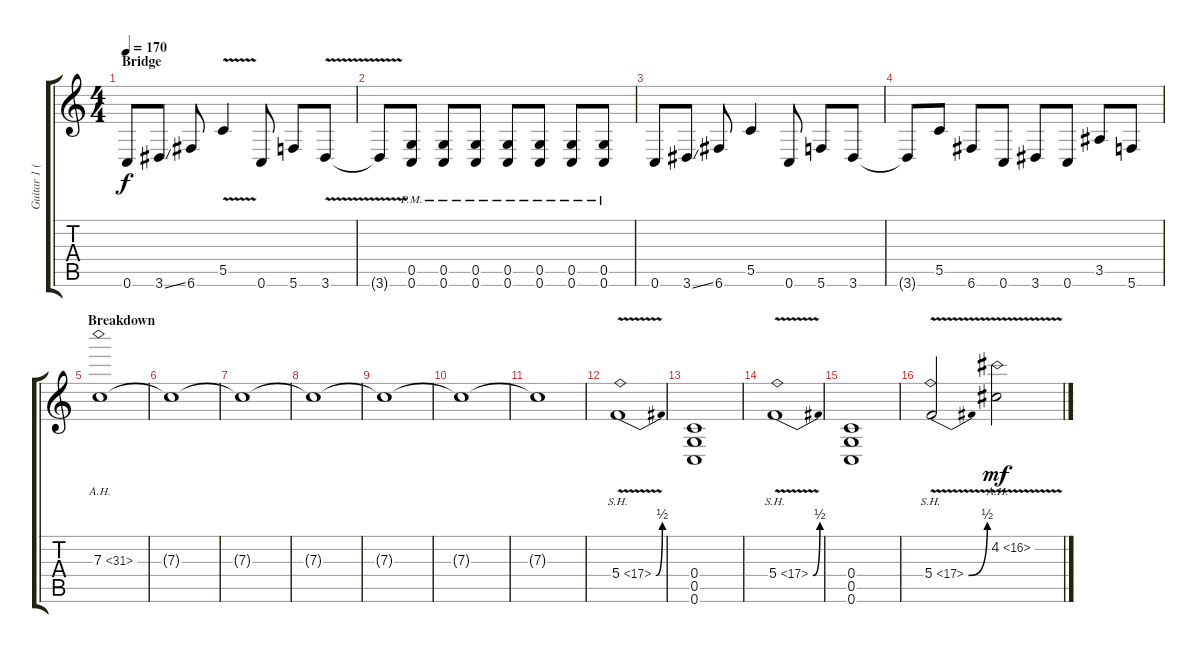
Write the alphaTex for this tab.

\track ("Guitar 1 (Dan Jacobs)" "Guitar 1 (") {instrument distortionguitar}
\staff {score tabs}
\tuning (D4 A3 F3 C3 G2 C2) {hide}
\ts (4 4)
\section ("" "Bridge")
\tempo 170
\clef g2
\ks c
0.6.8{dy f volume 11 balance 10} 3.6{ss}.8 6.6.8 5.5{v}.4 0.6.8 5.6.8 3.6{v}.8 |
3.6{t}.8 (0.5{pm} 0.6{pm}).8 (0.5{pm} 0.6{pm}).8 (0.5{pm} 0.6{pm}).8 (0.5{pm} 0.6{pm}).8 (0.5{pm} 0.6{pm}).8 (0.5{pm} 0.6{pm}).8 (0.5{pm} 0.6{pm}).8 |
0.6.8 3.6{ss}.8 6.6.8 5.5.4 0.6.8 5.6.8 3.6.8 |
3.6{t}.8 5.5.8 6.6.8 0.6.8 3.6.8 0.6.8 3.5.8 5.6.8 |
\section ("" "Breakdown")
7.3{ah 24}.1{volume 0} |
7.3{t}.1{volume 4} |
7.3{t}.1 |
7.3{t}.1 |
7.3{t}.1 |
7.3{t}.1{volume 6} |
7.3{t}.1 |
5.4{be (bend 0 0 60 2) sh 12 v}.1{volume 11} |
(0.4 0.5 0.6).1 |
5.4{be (bend 0 0 60 2) sh 12 v}.1 |
(0.4 0.5 0.6).1 |
5.4{be (bend 0 0 60 2) sh 12 v}.2 4.2{ah 12 v}.2{dy mf}
